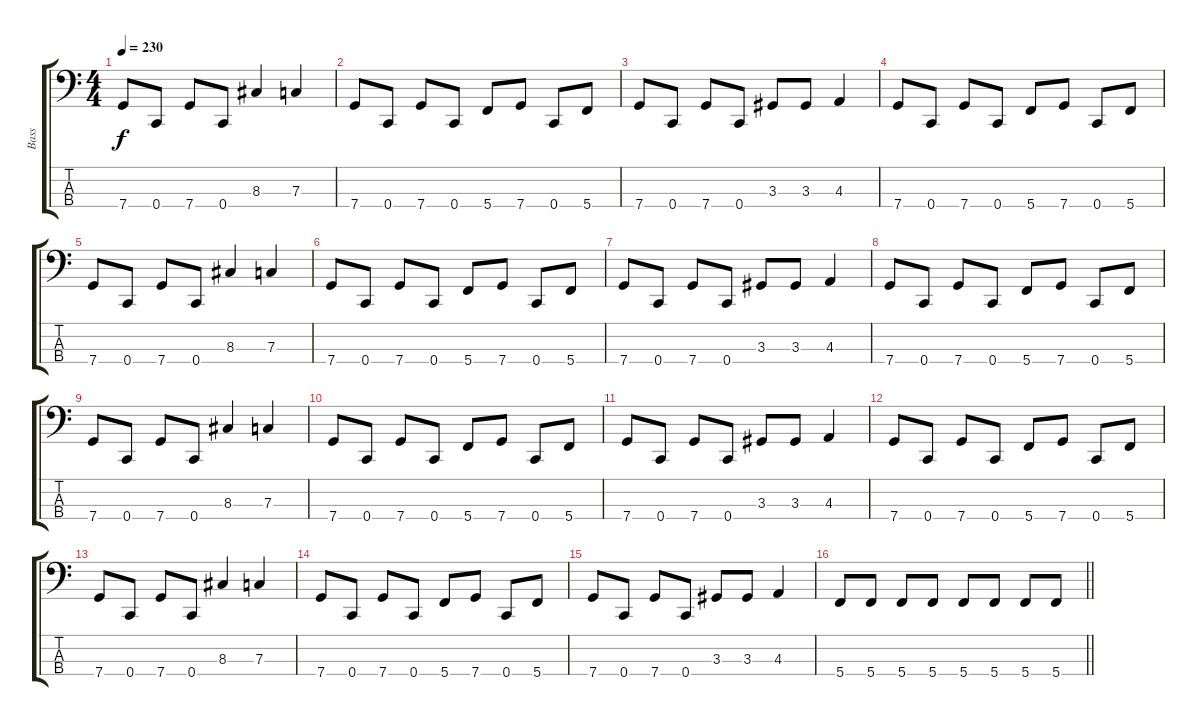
\track ("Bass" "Bass") {instrument electricbasspick}
\staff {score tabs}
\tuning (Eb2 Bb1 F1 C1) {hide}
\ts (4 4)
\tempo 230
\clef f4
\ks c
7.4.8{dy f} 0.4.8 7.4.8 0.4.8 8.3.4 7.3.4 |
7.4.8 0.4.8 7.4.8 0.4.8 5.4.8 7.4.8 0.4.8 5.4.8 |
7.4.8 0.4.8 7.4.8 0.4.8 3.3.8 3.3.8 4.3.4 |
7.4.8 0.4.8 7.4.8 0.4.8 5.4.8 7.4.8 0.4.8 5.4.8 |
7.4.8 0.4.8 7.4.8 0.4.8 8.3.4 7.3.4 |
7.4.8 0.4.8 7.4.8 0.4.8 5.4.8 7.4.8 0.4.8 5.4.8 |
7.4.8 0.4.8 7.4.8 0.4.8 3.3.8 3.3.8 4.3.4 |
7.4.8 0.4.8 7.4.8 0.4.8 5.4.8 7.4.8 0.4.8 5.4.8 |
7.4.8 0.4.8 7.4.8 0.4.8 8.3.4 7.3.4 |
7.4.8 0.4.8 7.4.8 0.4.8 5.4.8 7.4.8 0.4.8 5.4.8 |
7.4.8 0.4.8 7.4.8 0.4.8 3.3.8 3.3.8 4.3.4 |
7.4.8 0.4.8 7.4.8 0.4.8 5.4.8 7.4.8 0.4.8 5.4.8 |
7.4.8 0.4.8 7.4.8 0.4.8 8.3.4 7.3.4 |
7.4.8 0.4.8 7.4.8 0.4.8 5.4.8 7.4.8 0.4.8 5.4.8 |
7.4.8 0.4.8 7.4.8 0.4.8 3.3.8 3.3.8 4.3.4 |
\barLineRight lightlight
5.4.8 5.4.8 5.4.8 5.4.8 5.4.8 5.4.8 5.4.8 5.4.8
